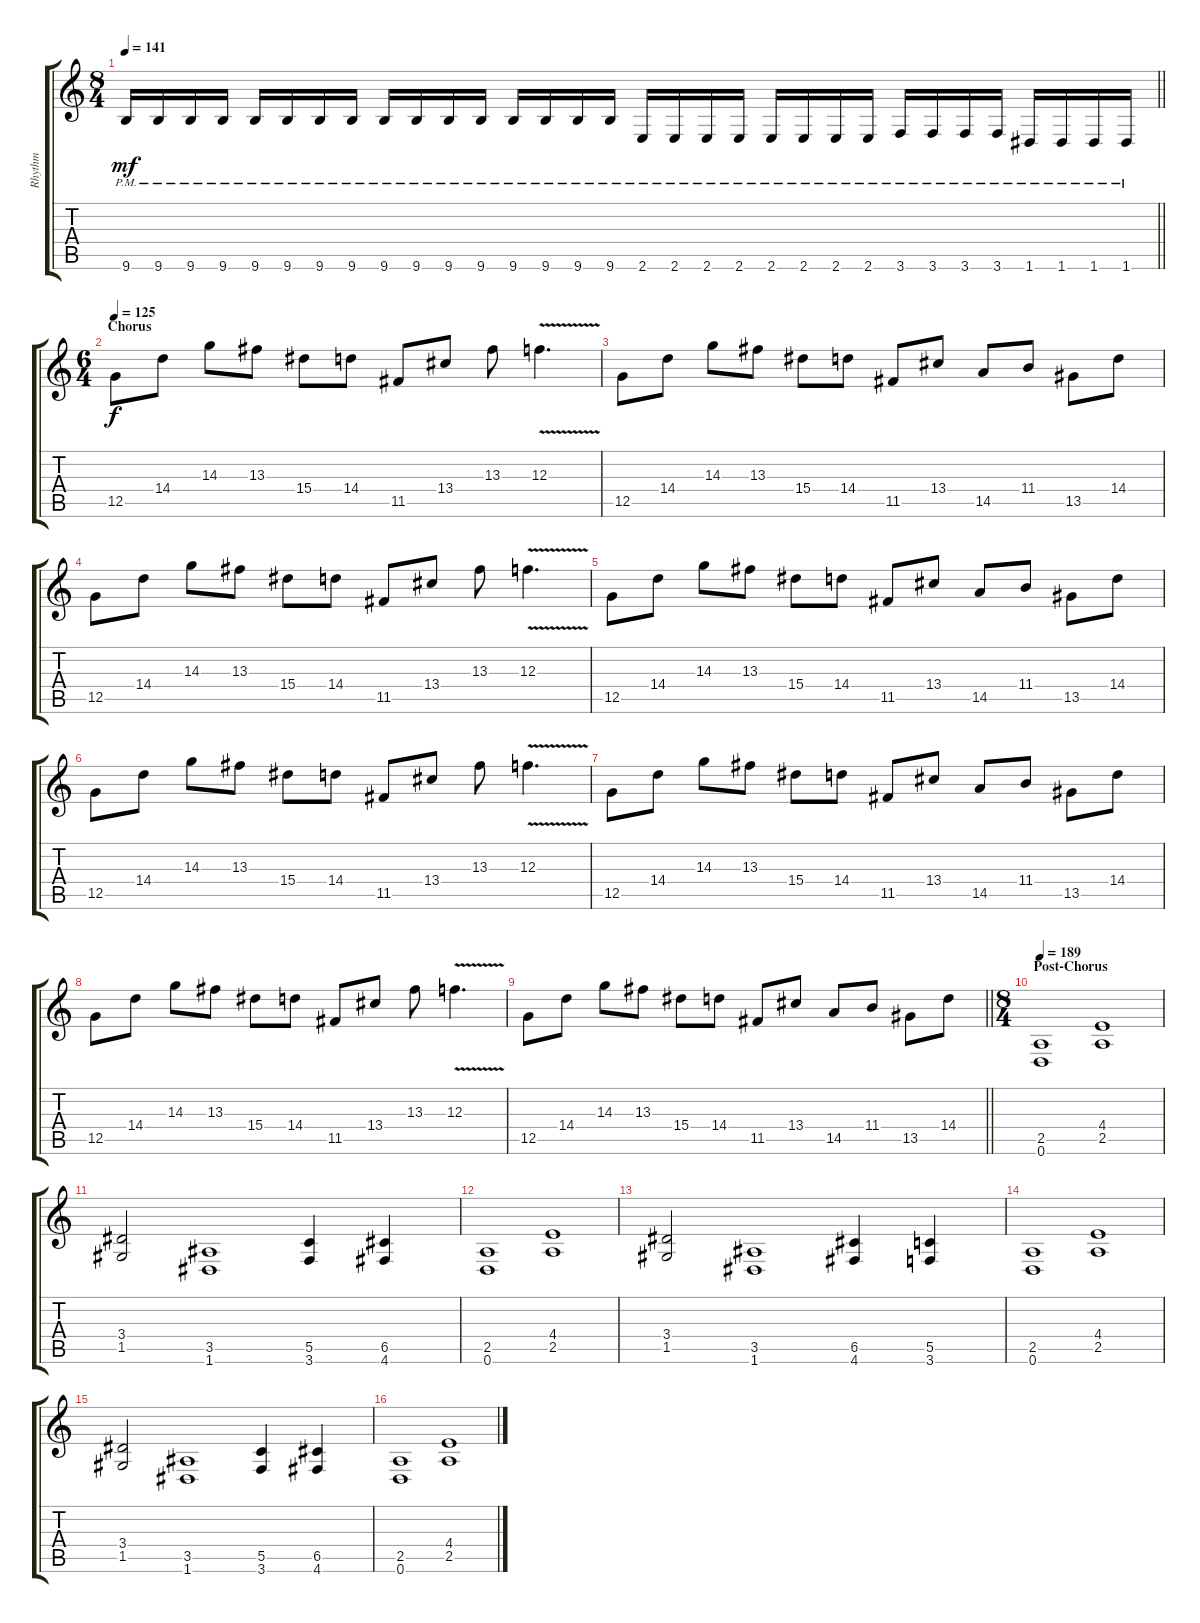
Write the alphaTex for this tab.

\track ("Rhythm" "Rhythm") {instrument distortionguitar}
\staff {score tabs}
\tuning (D4 A3 F3 C3 G2 D2) {hide}
\ts (8 4)
\tempo 141
\clef g2
\barLineRight lightlight
\ks c
9.6{pm}.16{dy mf} 9.6{pm}.16 9.6{pm}.16 9.6{pm}.16 9.6{pm}.16 9.6{pm}.16 9.6{pm}.16 9.6{pm}.16 9.6{pm}.16 9.6{pm}.16 9.6{pm}.16 9.6{pm}.16 9.6{pm}.16 9.6{pm}.16 9.6{pm}.16 9.6{pm}.16 2.6{pm}.16 2.6{pm}.16 2.6{pm}.16 2.6{pm}.16 2.6{pm}.16 2.6{pm}.16 2.6{pm}.16 2.6{pm}.16 3.6{pm}.16 3.6{pm}.16 3.6{pm}.16 3.6{pm}.16 1.6{pm}.16 1.6{pm}.16 1.6{pm}.16 1.6{pm}.16 |
\ts (6 4)
\section ("" "Chorus")
\tempo 125
12.5.8{dy f} 14.4.8 14.3.8 13.3.8 15.4.8 14.4.8 11.5.8 13.4.8 13.3.8 12.3{v}.4{d} |
12.5.8 14.4.8 14.3.8 13.3.8 15.4.8 14.4.8 11.5.8 13.4.8 14.5.8 11.4.8 13.5.8 14.4.8 |
12.5.8 14.4.8 14.3.8 13.3.8 15.4.8 14.4.8 11.5.8 13.4.8 13.3.8 12.3{v}.4{d} |
12.5.8 14.4.8 14.3.8 13.3.8 15.4.8 14.4.8 11.5.8 13.4.8 14.5.8 11.4.8 13.5.8 14.4.8 |
12.5.8 14.4.8 14.3.8 13.3.8 15.4.8 14.4.8 11.5.8 13.4.8 13.3.8 12.3{v}.4{d} |
12.5.8 14.4.8 14.3.8 13.3.8 15.4.8 14.4.8 11.5.8 13.4.8 14.5.8 11.4.8 13.5.8 14.4.8 |
12.5.8 14.4.8 14.3.8 13.3.8 15.4.8 14.4.8 11.5.8 13.4.8 13.3.8 12.3{v}.4{d} |
\barLineRight lightlight
12.5.8 14.4.8 14.3.8 13.3.8 15.4.8 14.4.8 11.5.8 13.4.8 14.5.8 11.4.8 13.5.8 14.4.8 |
\ts (8 4)
\section ("" "Post-Chorus")
\tempo 189
(2.5 0.6).1 (4.4 2.5).1 |
(3.4 1.5).2 (3.5 1.6).1 (5.5 3.6).4 (6.5 4.6).4 |
(2.5 0.6).1 (4.4 2.5).1 |
(3.4 1.5).2 (3.5 1.6).1 (6.5 4.6).4 (5.5 3.6).4 |
(2.5 0.6).1 (4.4 2.5).1 |
(3.4 1.5).2 (3.5 1.6).1 (5.5 3.6).4 (6.5 4.6).4 |
(2.5 0.6).1 (4.4 2.5).1
